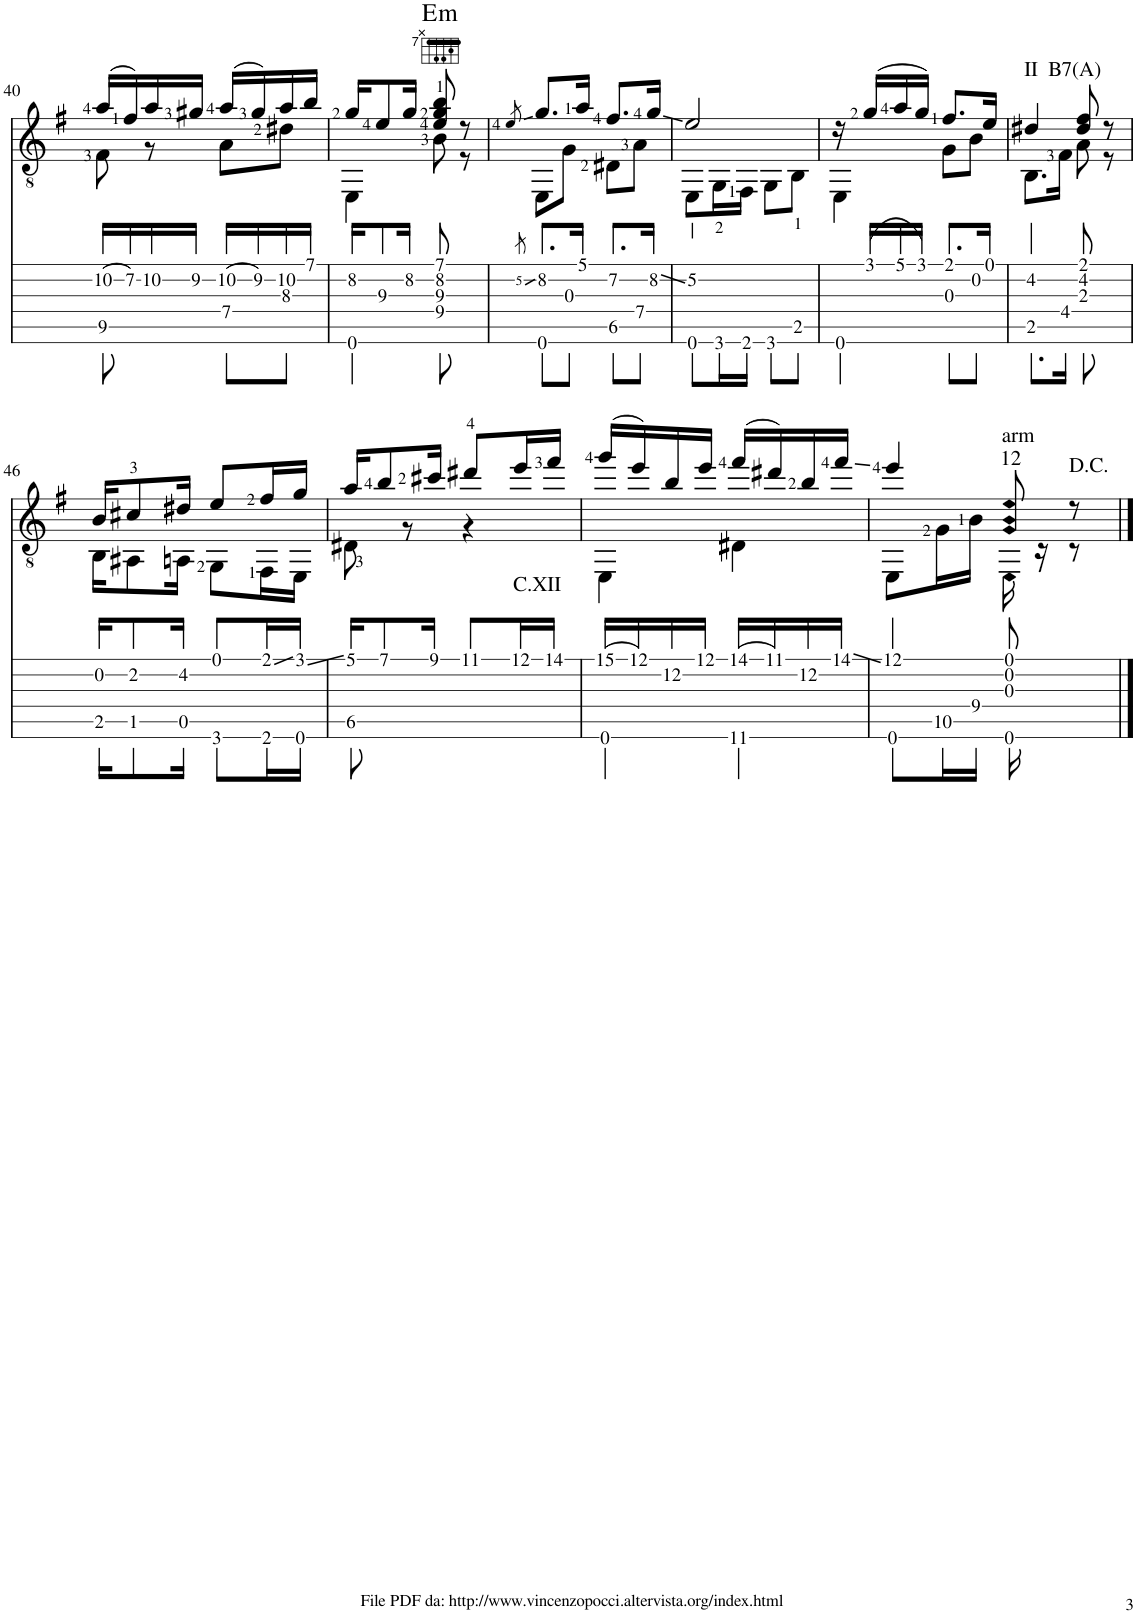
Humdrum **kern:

**kern	**kern	**harte
*part2	*part1	*part1
*staff2	*staff1	*
*I"Chitarra classica (Intavolatura)	*I"Guitar	*
!!LO:PB:g=z
*	*clefGv2	*
*k[f#]	*k[f#]	*
*M2/4	*M2/4	*
=40	=40	=40
*^	*^	*
(16a/LL	8F#\	(16a/LL	8F#\	.
16f#/)	.	16f#/)	.	.
16a/	8r	16a/	8r	.
16g#X/JJ	.	16g#X/JJ	.	.
(16a/LL	8A\L	(16a/LL	8A\L	.
16g#/)	.	16g#/)	.	.
16a/	8d#X\J	16a/	8d#X\J	.
16b/JJ	.	16b/JJ	.	.
=41	=41	=41	=41	=41
16g/KL	4EE\	16g/KL	4EE\	.
8e/	.	8e/	.	.
16g/Jk	.	16g/Jk	.	.
!	!	!	!	!LO:H:kt=m
8e/ 8g/ 8b/	8B\	8e/ 8g/ 8b/	8B\	E:min
8r	8r	8r	8r	.
=42	=42	=42	=42	=42
8qe/	.	8qe/	.	.
8.g/L	8EE\L	8.g/L	8EE\L	.
.	8G\J	.	8G\J	.
16a/Jk	.	16a/Jk	.	.
8.f#/L	8D#X\L	8.f#/L	8D#X\L	.
.	8A\J	.	8A\J	.
16g/Jk	.	16g/Jk	.	.
=43	=43	=43	=43	=43
2e/	8EE\L	2e/	8EE\L	.
.	16GG\L	.	16GG\L	.
.	16FF#\JJ	.	16FF#\JJ	.
.	8GG\L	.	8GG\L	.
.	8BB\J	.	8BB\J	.
=44	=44	=44	=44	=44
16r	4EE\	16r	4EE\	.
(16g/LL	.	(16g/LL	.	.
16a/	.	16a/	.	.
16g/JJ)	.	16g/JJ)	.	.
8.f#/L	8G\L	8.f#/L	8G\L	.
.	8B\J	.	8B\J	.
16e/Jk	.	16e/Jk	.	.
=45	=45	=45	=45	=45
!	!	!LO:TX:a:t=II  B7(A)	!	!
4d#X/	8.BB\L	4d#X/	8.BB\L	.
.	16F#\Jk	.	16F#\Jk	.
8d#/ 8f#/	8A\	8d#/ 8f#/	8A\	.
8r	8r	8r	8r	.
!!LO:LB:g=z	!!
=46	=46	=46	=46	=46
16B/KL	16BB\KL	16B/KL	16BB\KL	.
8c#X/	8AA#X\	8c#X/	8AA#X\	.
16d#X/Jk	16AAn\Jk	16d#X/Jk	16AAn\Jk	.
8e/L	8GG\L	8e/L	8GG\L	.
16f#/L	16FF#\L	16f#/L	16FF#\L	.
16g/JJ	16EE\JJ	16g/JJ	16EE\JJ	.
=47	=47	=47	=47	=47
16a/KL	8D#X\	16a/KL	8D#X\	.
8b/	.	8b/	.	.
.	8r	.	8r	.
16cc#X/Jk	.	16cc#X/Jk	.	.
8dd#X/L	4r	8dd#X/L	4r	.
!	!	!LO:TX:b:t=C.XII	!	!
16ee/L	.	16ee/L	.	.
16ff#/JJ	.	16ff#/JJ	.	.
=48	=48	=48	=48	=48
(16gg/LL	4EE\	(16gg/LL	4EE\	.
16ee/)	.	16ee/)	.	.
16b/	.	16b/	.	.
16ee/JJ	.	16ee/JJ	.	.
(16ff#/LL	4D#X\	(16ff#/LL	4D#X\	.
16dd#X/)	.	16dd#X/)	.	.
16b/	.	16b/	.	.
16ff#/JJ	.	16ff#/JJ	.	.
=49	=49	=49	=49	=49
4ee/	8EE\L	4ee/	8EE\L	.
.	16G\L	.	16G\L	.
.	16B\JJ	.	16B\JJ	.
!	!	!LO:TX:a:t=arm	!	!
!	!	!LO:TX:a:t=12	!	!
8G/ 8B/ 8e/	16EE\	8G/ 8B/ 8e/	16EE\	.
.	16r	.	16r	.
8r	8r	8r	8r	.
*v	*v	*	*	*
*	*v	*v	*
==	==	==
*-	*-	*-
